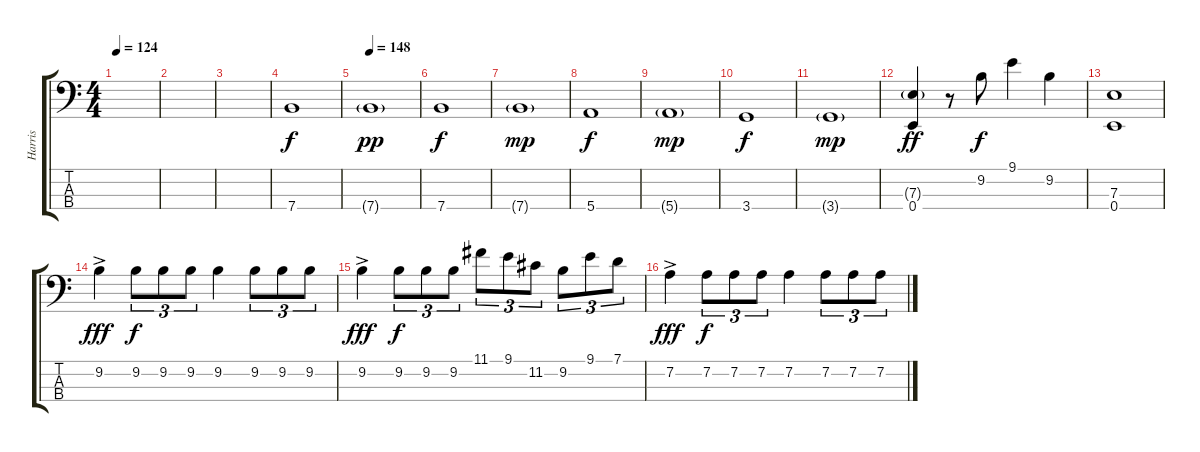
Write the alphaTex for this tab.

\track ("Harris" "Harris") {instrument electricbassfinger}
\staff {score tabs}
\tuning (G2 D2 A1 E1) {hide}
\ts (4 4)
\tempo 124
\clef f4
\ks c
|
|
|
7.4.1 |
\tempo 148
7.4{g}.1{dy pp} |
7.4.1{dy f volume 16} |
7.4{g}.1{dy mp} |
5.4.1{dy f} |
5.4{g}.1{dy mp} |
3.4.1{dy f} |
3.4{g}.1{dy mp} |
(7.3{g} 0.4).4{dy ff} r.8 9.2.8{dy f} 9.1.4 9.2.4 |
(7.3 0.4).1 |
9.2{ac}.4{dy fff} 9.2.8{tu (3 2) dy f} 9.2.8{tu (3 2)} 9.2.8{tu (3 2)} 9.2.4 9.2.8{tu (3 2)} 9.2.8{tu (3 2)} 9.2.8{tu (3 2)} |
9.2{ac}.4{dy fff} 9.2.8{tu (3 2) dy f} 9.2.8{tu (3 2)} 9.2.8{tu (3 2)} 11.1.8{tu (3 2)} 9.1.8{tu (3 2)} 11.2.8{tu (3 2)} 9.2.8{tu (3 2)} 9.1.8{tu (3 2)} 7.1.8{tu (3 2)} |
7.2{ac}.4{dy fff} 7.2.8{tu (3 2) dy f} 7.2.8{tu (3 2)} 7.2.8{tu (3 2)} 7.2.4 7.2.8{tu (3 2)} 7.2.8{tu (3 2)} 7.2.8{tu (3 2)}
